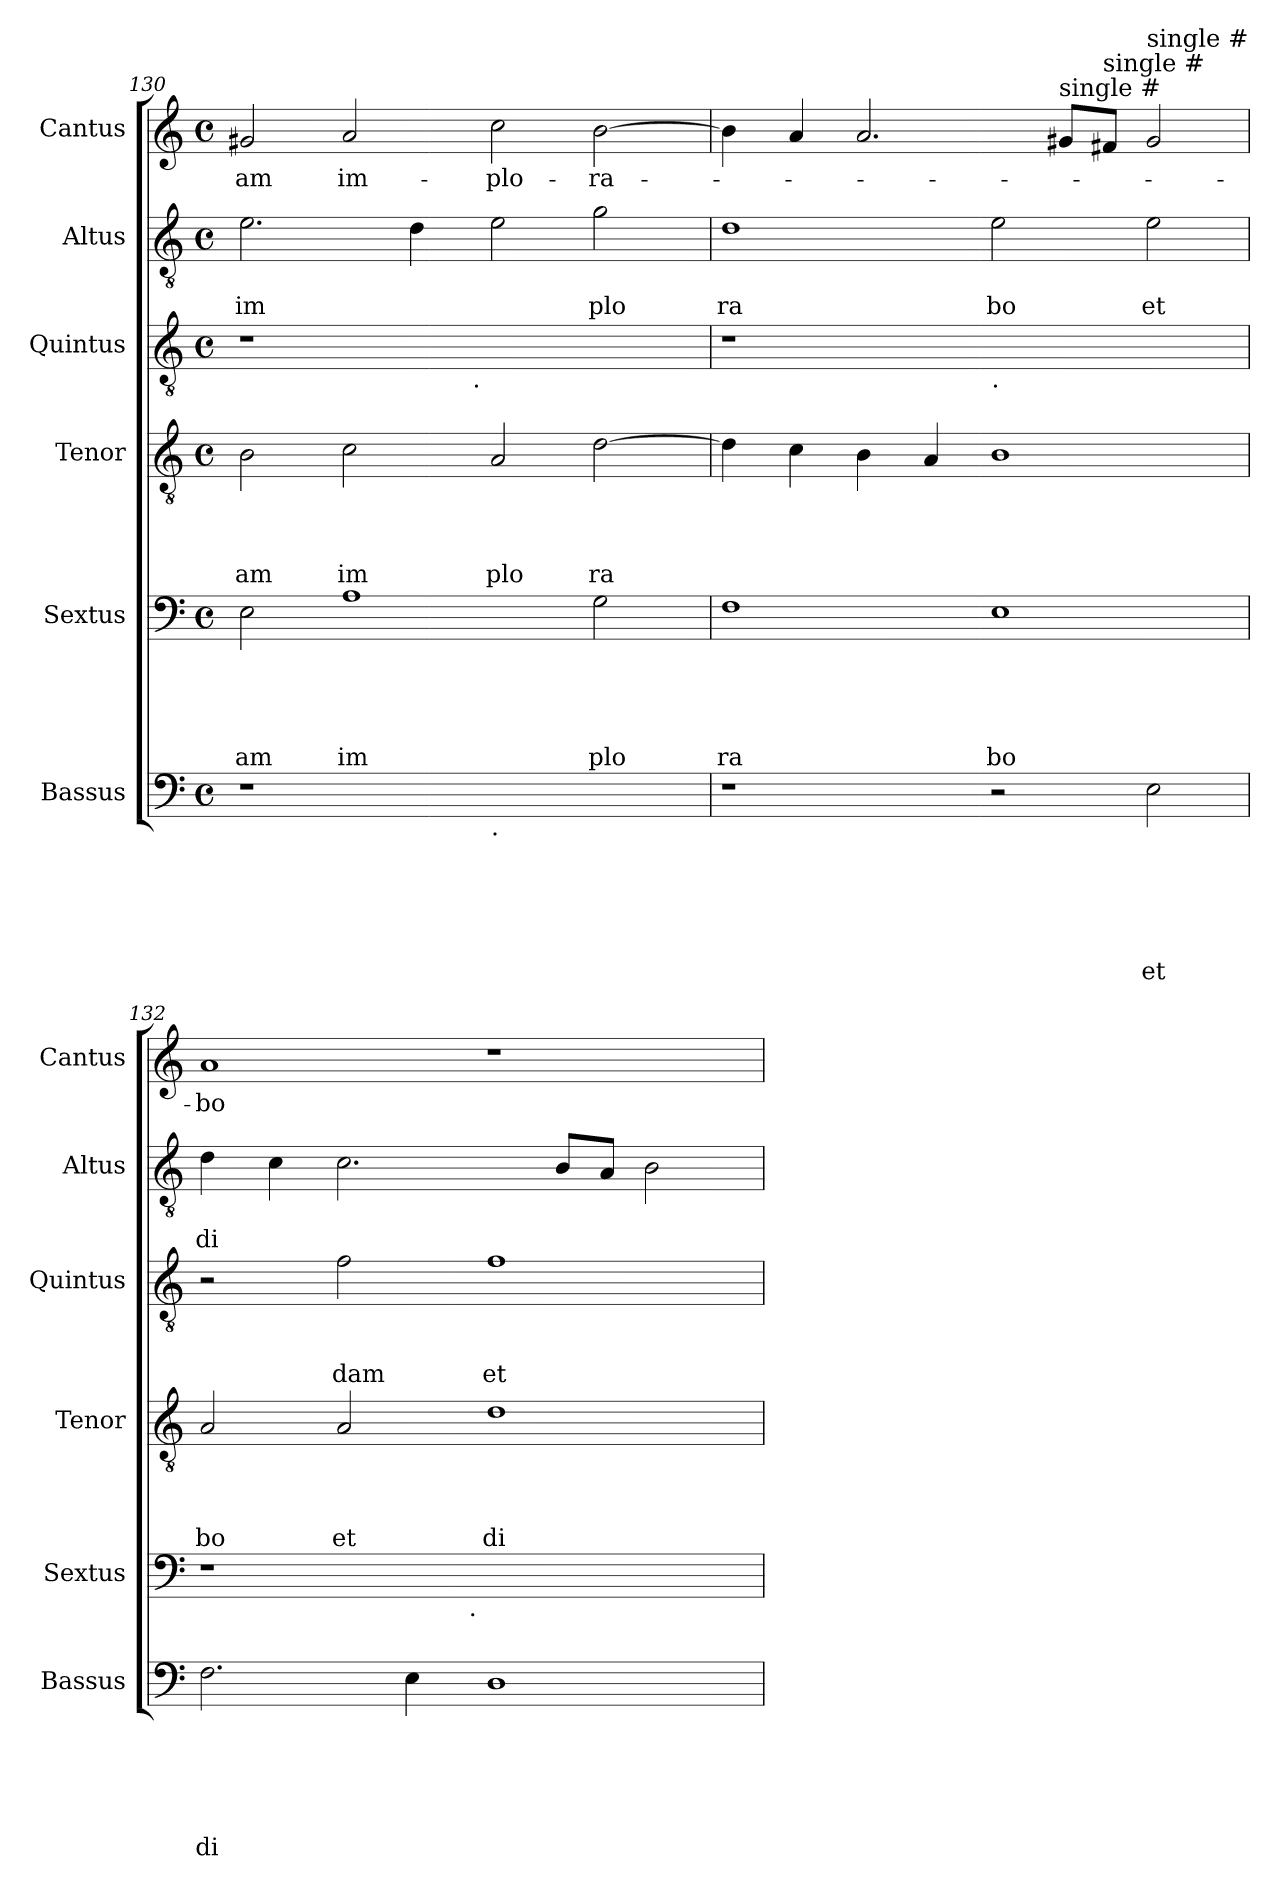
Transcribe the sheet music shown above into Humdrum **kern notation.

**kern	**text	**text	**text	**text	**text	**text	**kern	**text	**text	**text	**text	**text	**kern	**text	**text	**text	**text	**kern	**text	**text	**text	**kern	**text	**text	**kern	**text
*part6	*part6	*part6	*part6	*part6	*part6	*part6	*part5	*part5	*part5	*part5	*part5	*part5	*part4	*part4	*part4	*part4	*part4	*part3	*part3	*part3	*part3	*part2	*part2	*part2	*part1	*part1
*staff6	*staff6	*staff6	*staff6	*staff6	*staff6	*staff6	*staff5	*staff5	*staff5	*staff5	*staff5	*staff5	*staff4	*staff4	*staff4	*staff4	*staff4	*staff3	*staff3	*staff3	*staff3	*staff2	*staff2	*staff2	*staff1	*staff1
*I"Bassus	*	*	*	*	*	*	*I"Sextus	*	*	*	*	*	*I"Tenor	*	*	*	*	*I"Quintus	*	*	*	*I"Altus	*	*	*I"Cantus	*
*I'Bassus	*	*	*	*	*	*	*I'Sextus	*	*	*	*	*	*I'Tenor	*	*	*	*	*I'Quintus	*	*	*	*I'Altus	*	*	*I'Cantus	*
!!LO:LB:g=z
*clefF4	*	*	*	*	*	*	*clefF4	*	*	*	*	*	*clefGv2	*	*	*	*	*clefGv2	*	*	*	*clefGv2	*	*	*clefG2	*
*k[]	*	*	*	*	*	*	*k[]	*	*	*	*	*	*k[]	*	*	*	*	*k[]	*	*	*	*k[]	*	*	*k[]	*
*C:	*	*	*	*	*	*	*C:	*	*	*	*	*	*C:	*	*	*	*	*C:	*	*	*	*C:	*	*	*C:	*
*M4/4	*	*	*	*	*	*	*M4/4	*	*	*	*	*	*M4/4	*	*	*	*	*M4/4	*	*	*	*M4/4	*	*	*M4/4	*
*met(c)	*	*	*	*	*	*	*met(c)	*	*	*	*	*	*met(c)	*	*	*	*	*met(c)	*	*	*	*met(c)	*	*	*met(c)	*
=130	=130	=130	=130	=130	=130	=130	=130	=130	=130	=130	=130	=130	=130	=130	=130	=130	=130	=130	=130	=130	=130	=130	=130	=130	=130	=130
!	!	!	!	!	!	!	!	!	!	!	!	!LO:LY:b	!	!	!	!	!LO:LY:b	!	!	!	!	!	!	!LO:LY:b	!	!LO:LY:b
*	*	*	*	*	*	*	*	*	*	*	*	*	*	*	*	*	*	*^	*	*	*	*	*	*	*	*
1r	.	.	.	.	.	.	2E\	.	.	.	.	-am	2B\	.	.	.	-am	1r	2ryy	.	.	.	2.e\	.	im	2g#X/	-am
!	!	!	!	!	!	!	!	!	!	!	!	!LO:LY:b	!	!	!	!	!LO:LY:b	!	!	!	!	!	!	!	!	!	!LO:LY:b
.	.	.	.	.	.	.	1A	.	.	.	.	im	2c\	.	.	.	im	.	4...ryy	.	.	.	.	.	.	2a/	im-
.	.	.	.	.	.	.	.	.	.	.	.	.	.	.	.	.	.	.	.	.	.	.	4d\	.	.	.	.
!	!	!	!	!	!	!	!	!	!	!	!	!	!	!	!	!	!	!	!LO:TX:b:t=.	!	!	!	!	!	!	!	!
.	.	.	.	.	.	.	.	.	.	.	.	.	.	.	.	.	.	.	1ryy	.	.	.	.	.	.	.	.
!LO:TX:b:t=.	!	!	!	!	!	!	!	!	!	!	!	!	!	!	!	!	!	!	!	!	!	!	!	!	!	!	!
!	!	!	!	!	!	!	!	!	!	!	!	!	!	!	!	!	!LO:LY:b	!	!	!	!	!	!	!	!	!	!LO:LY:b
1ryy	.	.	.	.	.	.	.	.	.	.	.	.	2A/	.	.	.	plo	1ryy	.	.	.	.	2e\	.	.	2cc\	-plo-
!	!	!	!	!	!	!	!	!	!	!	!	!LO:LY:b	!	!	!	!	!LO:LY:b	!	!	!	!	!	!	!	!LO:LY:b	!	!LO:LY:b
.	.	.	.	.	.	.	2G\	.	.	.	.	plo	[>2d\	.	.	.	ra	.	.	.	.	.	2g\	.	plo	[>2b\	-ra-
.	.	.	.	.	.	.	.	.	.	.	.	.	.	.	.	.	.	.	32ryy	.	.	.	.	.	.	.	.
=131!	=131!	=131!	=131!	=131!	=131!	=131!	=131!	=131!	=131!	=131!	=131!	=131!	=131!	=131!	=131!	=131!	=131!	=131!	=131!	=131!	=131!	=131!	=131!	=131!	=131!	=131!	=131!
!	!	!	!	!	!	!	!	!	!	!	!	!LO:LY:b	!	!	!	!	!	!	!	!	!	!	!	!	!LO:LY:b	!	!
*	*	*	*	*	*	*	*	*	*	*	*	*	*	*	*	*	*	*v	*v	*	*	*	*	*	*	*	*
1r	.	.	.	.	.	.	1F	.	.	.	.	ra	4d\]	.	.	.	.	1r	.	.	.	1d	.	ra	4b\]	.
.	.	.	.	.	.	.	.	.	.	.	.	.	4c\	.	.	.	.	.	.	.	.	.	.	.	4a/	.
.	.	.	.	.	.	.	.	.	.	.	.	.	4B\	.	.	.	.	.	.	.	.	.	.	.	2.a/	.
.	.	.	.	.	.	.	.	.	.	.	.	.	4A/	.	.	.	.	.	.	.	.	.	.	.	.	.
!	!	!	!	!	!	!	!	!	!	!	!	!	!	!	!	!	!	!LO:TX:b:t=.	!	!	!	!	!	!	!	!
!	!	!	!	!	!	!	!	!	!	!	!	!LO:LY:b	!	!	!	!	!	!	!	!	!	!	!	!LO:LY:b	!	!
2r	.	.	.	.	.	.	1E	.	.	.	.	bo	1B	.	.	.	.	1ryy	.	.	.	2e\	.	bo	.	.
!	!	!	!	!	!	!	!	!	!	!	!	!	!	!	!	!	!	!	!	!	!	!	!	!	!LO:TX:a:t=single #	!
.	.	.	.	.	.	.	.	.	.	.	.	.	.	.	.	.	.	.	.	.	.	.	.	.	8g#/L	.
!	!	!	!	!	!	!	!	!	!	!	!	!	!	!	!	!	!	!	!	!	!	!	!	!	!LO:TX:a:t=single #	!
.	.	.	.	.	.	.	.	.	.	.	.	.	.	.	.	.	.	.	.	.	.	.	.	.	8f#/J	.
!	!	!	!	!	!	!	!	!	!	!	!	!	!	!	!	!	!	!	!	!	!	!	!	!	!LO:TX:a:t=single #	!
!	!	!	!	!	!	!LO:LY:b	!	!	!	!	!	!	!	!	!	!	!	!	!	!	!	!	!	!LO:LY:b	!	!
2E\	.	.	.	.	.	et	.	.	.	.	.	.	.	.	.	.	.	.	.	.	.	2e\	.	et	2g#/	.
=132!	=132!	=132!	=132!	=132!	=132!	=132!	=132!	=132!	=132!	=132!	=132!	=132!	=132!	=132!	=132!	=132!	=132!	=132!	=132!	=132!	=132!	=132!	=132!	=132!	=132!	=132!
!	!	!	!	!	!	!LO:LY:b	!	!	!	!	!	!	!	!	!	!	!LO:LY:b	!	!	!	!	!	!	!LO:LY:b	!	!LO:LY:b
*	*	*	*	*	*	*	*^	*	*	*	*	*	*	*	*	*	*	*	*	*	*	*	*	*	*	*
2.F\	.	.	.	.	.	di	1r	2ryy	.	.	.	.	.	2A/	.	.	.	bo	2r	.	.	.	4d\	.	di	1a	-bo
.	.	.	.	.	.	.	.	.	.	.	.	.	.	.	.	.	.	.	.	.	.	.	4c\	.	.	.	.
!	!	!	!	!	!	!	!	!	!	!	!	!	!	!	!	!	!	!LO:LY:b	!	!	!	!LO:LY:b	!	!	!	!	!
.	.	.	.	.	.	.	.	4...ryy	.	.	.	.	.	2A/	.	.	.	et	2f\	.	.	dam	2.c\	.	.	.	.
4E\	.	.	.	.	.	.	.	.	.	.	.	.	.	.	.	.	.	.	.	.	.	.	.	.	.	.	.
!	!	!	!	!	!	!	!	!LO:TX:b:t=.	!	!	!	!	!	!	!	!	!	!	!	!	!	!	!	!	!	!	!
.	.	.	.	.	.	.	.	1ryy	.	.	.	.	.	.	.	.	.	.	.	.	.	.	.	.	.	.	.
!	!	!	!	!	!	!	!	!	!	!	!	!	!	!	!	!	!	!LO:LY:b	!	!	!	!LO:LY:b	!	!	!	!	!
1D	.	.	.	.	.	.	1ryy	.	.	.	.	.	.	1d	.	.	.	di	1f	.	.	et	.	.	.	1r	.
.	.	.	.	.	.	.	.	.	.	.	.	.	.	.	.	.	.	.	.	.	.	.	8B/L	.	.	.	.
.	.	.	.	.	.	.	.	.	.	.	.	.	.	.	.	.	.	.	.	.	.	.	8A/J	.	.	.	.
.	.	.	.	.	.	.	.	.	.	.	.	.	.	.	.	.	.	.	.	.	.	.	2B\	.	.	.	.
.	.	.	.	.	.	.	.	32ryy	.	.	.	.	.	.	.	.	.	.	.	.	.	.	.	.	.	.	.
*	*	*	*	*	*	*	*v	*v	*	*	*	*	*	*	*	*	*	*	*	*	*	*	*	*	*	*	*
=!	=!	=!	=!	=!	=!	=!	=!	=!	=!	=!	=!	=!	=!	=!	=!	=!	=!	=!	=!	=!	=!	=!	=!	=!	=!	=!
*-	*-	*-	*-	*-	*-	*-	*-	*-	*-	*-	*-	*-	*-	*-	*-	*-	*-	*-	*-	*-	*-	*-	*-	*-	*-	*-
